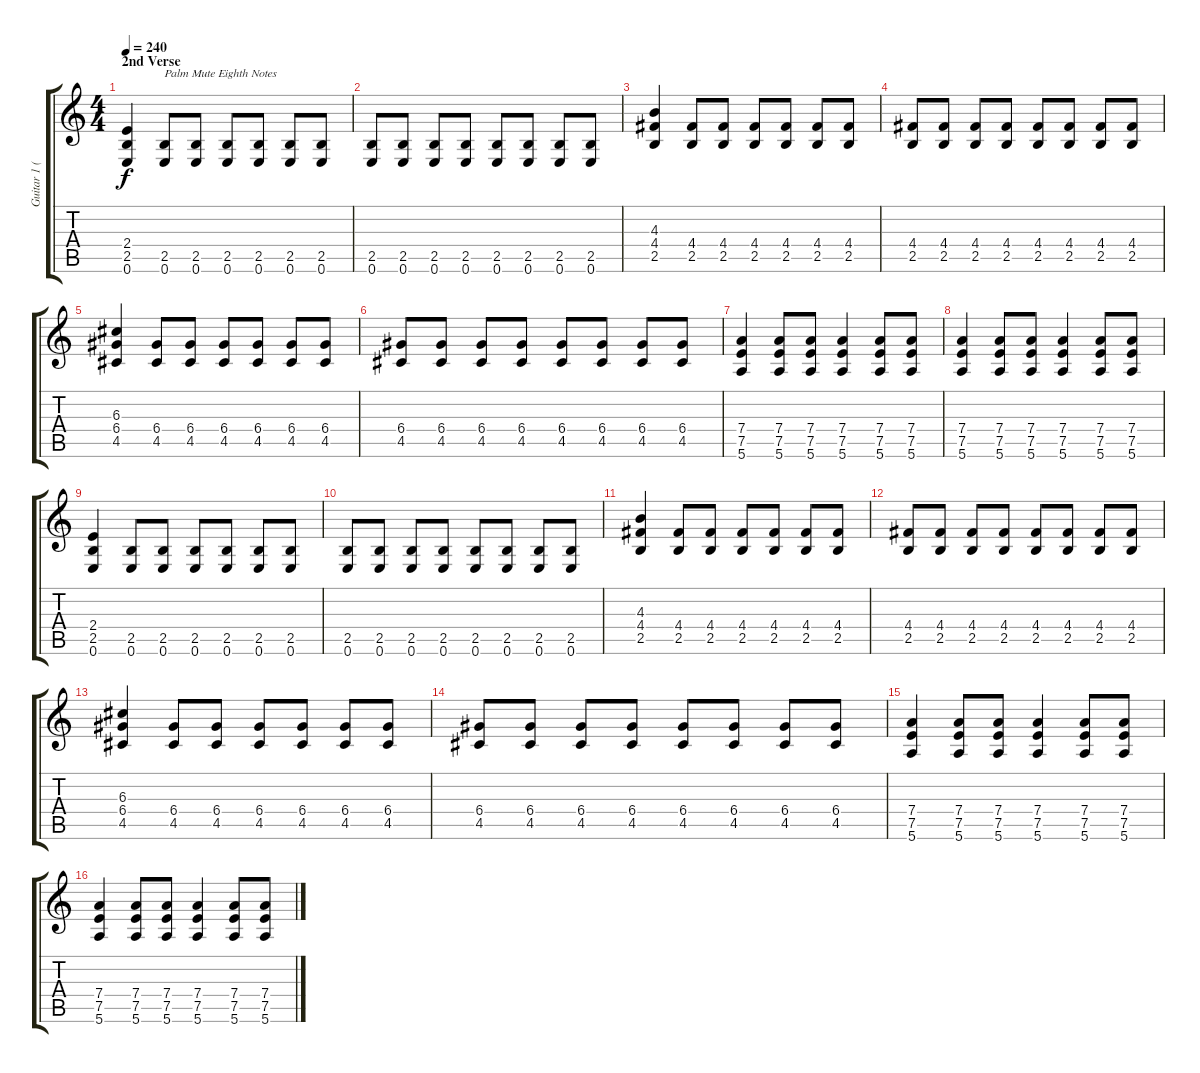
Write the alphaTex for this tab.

\track ("Guitar 1 (Robbie)" "Guitar 1 (") {instrument distortionguitar}
\staff {score tabs}
\tuning (E4 B3 G3 D3 A2 E2) {hide}
\ts (4 4)
\section ("" "2nd Verse")
\tempo 240
\clef g2
\ks c
(2.4 2.5 0.6).4{dy f} (2.5 0.6).8{txt "Palm Mute Eighth Notes"} (2.5 0.6).8 (2.5 0.6).8 (2.5 0.6).8 (2.5 0.6).8 (2.5 0.6).8 |
(2.5 0.6).8 (2.5 0.6).8 (2.5 0.6).8 (2.5 0.6).8 (2.5 0.6).8 (2.5 0.6).8 (2.5 0.6).8 (2.5 0.6).8 |
(4.3 4.4 2.5).4 (4.4 2.5).8 (4.4 2.5).8 (4.4 2.5).8 (4.4 2.5).8 (4.4 2.5).8 (4.4 2.5).8 |
(4.4 2.5).8 (4.4 2.5).8 (4.4 2.5).8 (4.4 2.5).8 (4.4 2.5).8 (4.4 2.5).8 (4.4 2.5).8 (4.4 2.5).8 |
(6.3 6.4 4.5).4 (6.4 4.5).8 (6.4 4.5).8 (6.4 4.5).8 (6.4 4.5).8 (6.4 4.5).8 (6.4 4.5).8 |
(6.4 4.5).8 (6.4 4.5).8 (6.4 4.5).8 (6.4 4.5).8 (6.4 4.5).8 (6.4 4.5).8 (6.4 4.5).8 (6.4 4.5).8 |
(7.4 7.5 5.6).4 (7.4 7.5 5.6).8 (7.4 7.5 5.6).8 (7.4 7.5 5.6).4 (7.4 7.5 5.6).8 (7.4 7.5 5.6).8 |
(7.4 7.5 5.6).4 (7.4 7.5 5.6).8 (7.4 7.5 5.6).8 (7.4 7.5 5.6).4 (7.4 7.5 5.6).8 (7.4 7.5 5.6).8 |
(2.4 2.5 0.6).4 (2.5 0.6).8 (2.5 0.6).8 (2.5 0.6).8 (2.5 0.6).8 (2.5 0.6).8 (2.5 0.6).8 |
(2.5 0.6).8 (2.5 0.6).8 (2.5 0.6).8 (2.5 0.6).8 (2.5 0.6).8 (2.5 0.6).8 (2.5 0.6).8 (2.5 0.6).8 |
(4.3 4.4 2.5).4 (4.4 2.5).8 (4.4 2.5).8 (4.4 2.5).8 (4.4 2.5).8 (4.4 2.5).8 (4.4 2.5).8 |
(4.4 2.5).8 (4.4 2.5).8 (4.4 2.5).8 (4.4 2.5).8 (4.4 2.5).8 (4.4 2.5).8 (4.4 2.5).8 (4.4 2.5).8 |
(6.3 6.4 4.5).4 (6.4 4.5).8 (6.4 4.5).8 (6.4 4.5).8 (6.4 4.5).8 (6.4 4.5).8 (6.4 4.5).8 |
(6.4 4.5).8 (6.4 4.5).8 (6.4 4.5).8 (6.4 4.5).8 (6.4 4.5).8 (6.4 4.5).8 (6.4 4.5).8 (6.4 4.5).8 |
(7.4 7.5 5.6).4 (7.4 7.5 5.6).8 (7.4 7.5 5.6).8 (7.4 7.5 5.6).4 (7.4 7.5 5.6).8 (7.4 7.5 5.6).8 |
(7.4 7.5 5.6).4 (7.4 7.5 5.6).8 (7.4 7.5 5.6).8 (7.4 7.5 5.6).4 (7.4 7.5 5.6).8 (7.4 7.5 5.6).8
